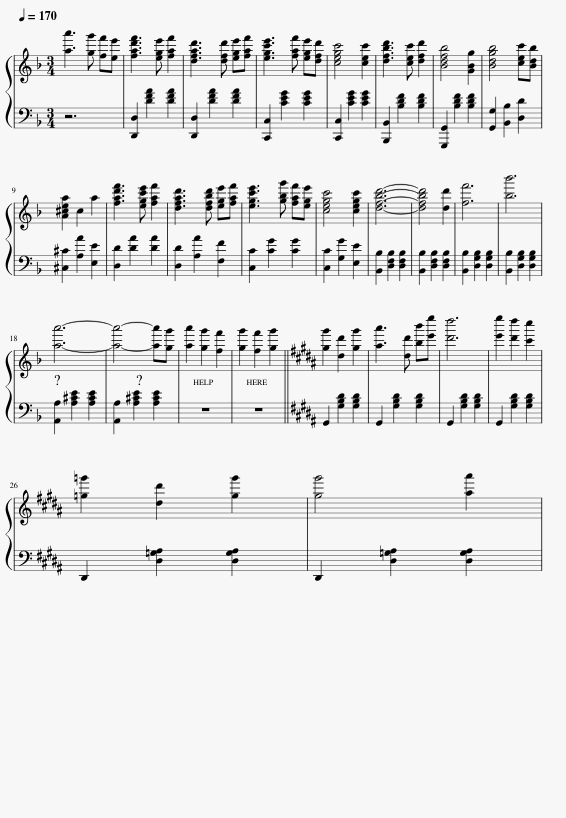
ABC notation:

X:1
%%score { 1 2 }
L:1/8
Q:1/4=170
M:3/4
I:linebreak $
K:F
V:1 treble
V:2 bass
V:1
 [aa']3 [gg'] [ff'][ee'] | [fad'f']3 [ege'] [faf']2 | [dfad']3 [dfd'] [ege'][faf'] | [egc'e']3 [faf'] [ege'][dfd'] | [cegc']4 [cec']2 | %5
 [dfbd']3 [cec'] [dfd']2 | [Bdfb]4 [GBg]2 | [Bdgb]4 [cec'][Bdb] |$ [A^cea]2 c2 a2 | [fad'f']3 [egc'e'] [faf']2 | %10
 [dfad']3 [dfbd'] [ege'][faf'] | [egc'e']3 [gbg'] [faf'][ege'] | [cegc']4 [cegc']2 | [dfbd']6- | [dfbd']4 [dd']2 | %15
 [ff']6 | [bb']6 |$ !?![aa']6- | [aa']4- !?![aa'][gg'] | [aa']2 !HELP!!HERE![gg']2 [ff']2 | %20
 [gg']2 [ff']2 [gg']2 ||[K:B] [gg']2 [dd']2 [gg']2 | [aa']3 [dd'] [bb'][e'e''] | [d'd'']6 | [e'e'']2 [d'd'']2 [c'c'']2 |$ %25
 [=g=g']2 [dd']2 [gg']2 | [gg']4 [aa']2 | %27
V:2
 z6 | [D,,D,]2 [DFA]2 [DFA]2 | [D,,D,]2 [DFA]2 [DFA]2 | [C,,C,]2 [CEG]2 [CEG]2 | [C,,C,]2 [CEG]2 [CEG]2 | %5
 [B,,,B,,]2 [B,DF]2 [B,DF]2 | [G,,,G,,]2 [B,DF]2 [B,DF]2 | [G,,G,]2 [B,,B,]2 [D,D]2 |$ [^C,^C]2 [A,A]2 [E,E]2 | [D,D]2 [DA]2 [DA]2 | %10
 [D,D]2 [A,A]2 [F,F]2 | [C,C]2 [CG]2 [CG]2 | [C,C]2 [G,G]2 [E,E]2 | [B,,B,]2 [D,F,B,]2 [D,F,B,]2 | [B,,B,]2 [D,F,B,]2 [D,F,B,]2 | %15
 [B,,B,]2 [D,G,B,]2 [D,G,B,]2 | [B,,B,]2 [D,G,B,]2 [D,G,B,]2 |$ [A,,A,]2 [A,^CE]2 [A,CE]2 | [A,,A,]2 [A,^CE]2 [A,CE]2 | z6 | %20
 z6 ||[K:B] G,,2 [G,B,D]2 [G,B,D]2 | G,,2 [G,B,D]2 [G,B,D]2 | G,,2 [G,B,D]2 [G,B,D]2 | G,,2 [G,B,D]2 [G,B,D]2 |$ %25
 D,,2 [D,=G,A,]2 [D,G,A,]2 | D,,2 [D,=G,A,]2 [D,G,A,]2 | %27
